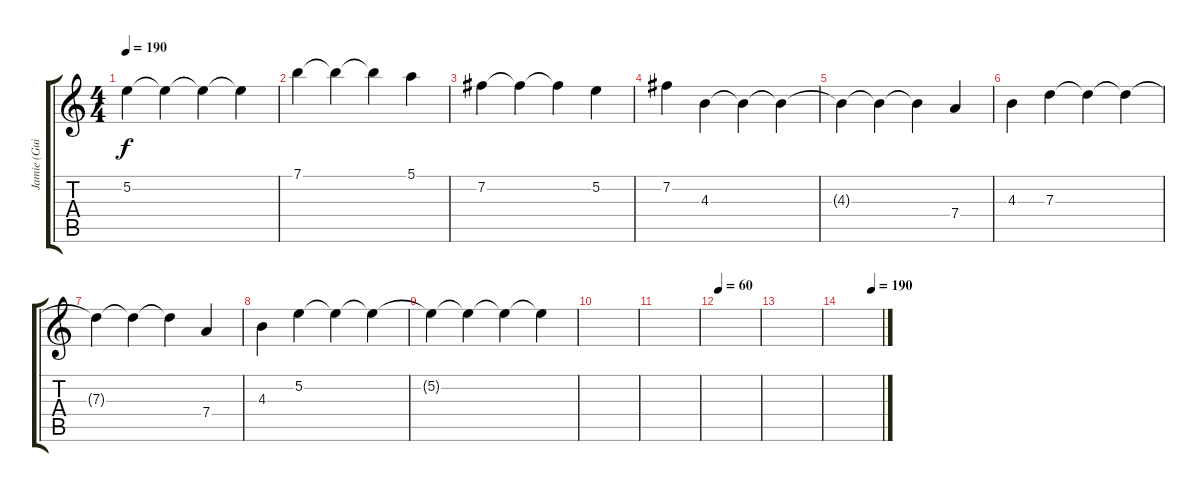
\track ("Jamie (Guitar II)" "Jamie (Gui") {instrument electricguitarclean}
\staff {score tabs}
\tuning (E4 B3 G3 D3 A2 E2) {hide}
\ts (4 4)
\tempo 190
\clef g2
\ks c
5.2{t}.4{dy f} 5.2{t}.4 5.2{t}.4 5.2{t}.4 |
7.1.4 7.1{t}.4 7.1{t}.4 5.1.4 |
7.2.4 7.2{t}.4 7.2{t}.4 5.2.4 |
7.2.4 4.3.4 4.3{t}.4 4.3{t}.4 |
4.3{t}.4 4.3{t}.4 4.3{t}.4 7.4.4 |
4.3.4 7.3.4 7.3{t}.4 7.3{t}.4 |
7.3{t}.4 7.3{t}.4 7.3{t}.4 7.4.4 |
4.3.4 5.2.4 5.2{t}.4 5.2{t}.4 |
5.2{t}.4 5.2{t}.4 5.2{t}.4 5.2{t}.4 |
|
|
\tempo 60
|
|
\tempo (190 0.75)
